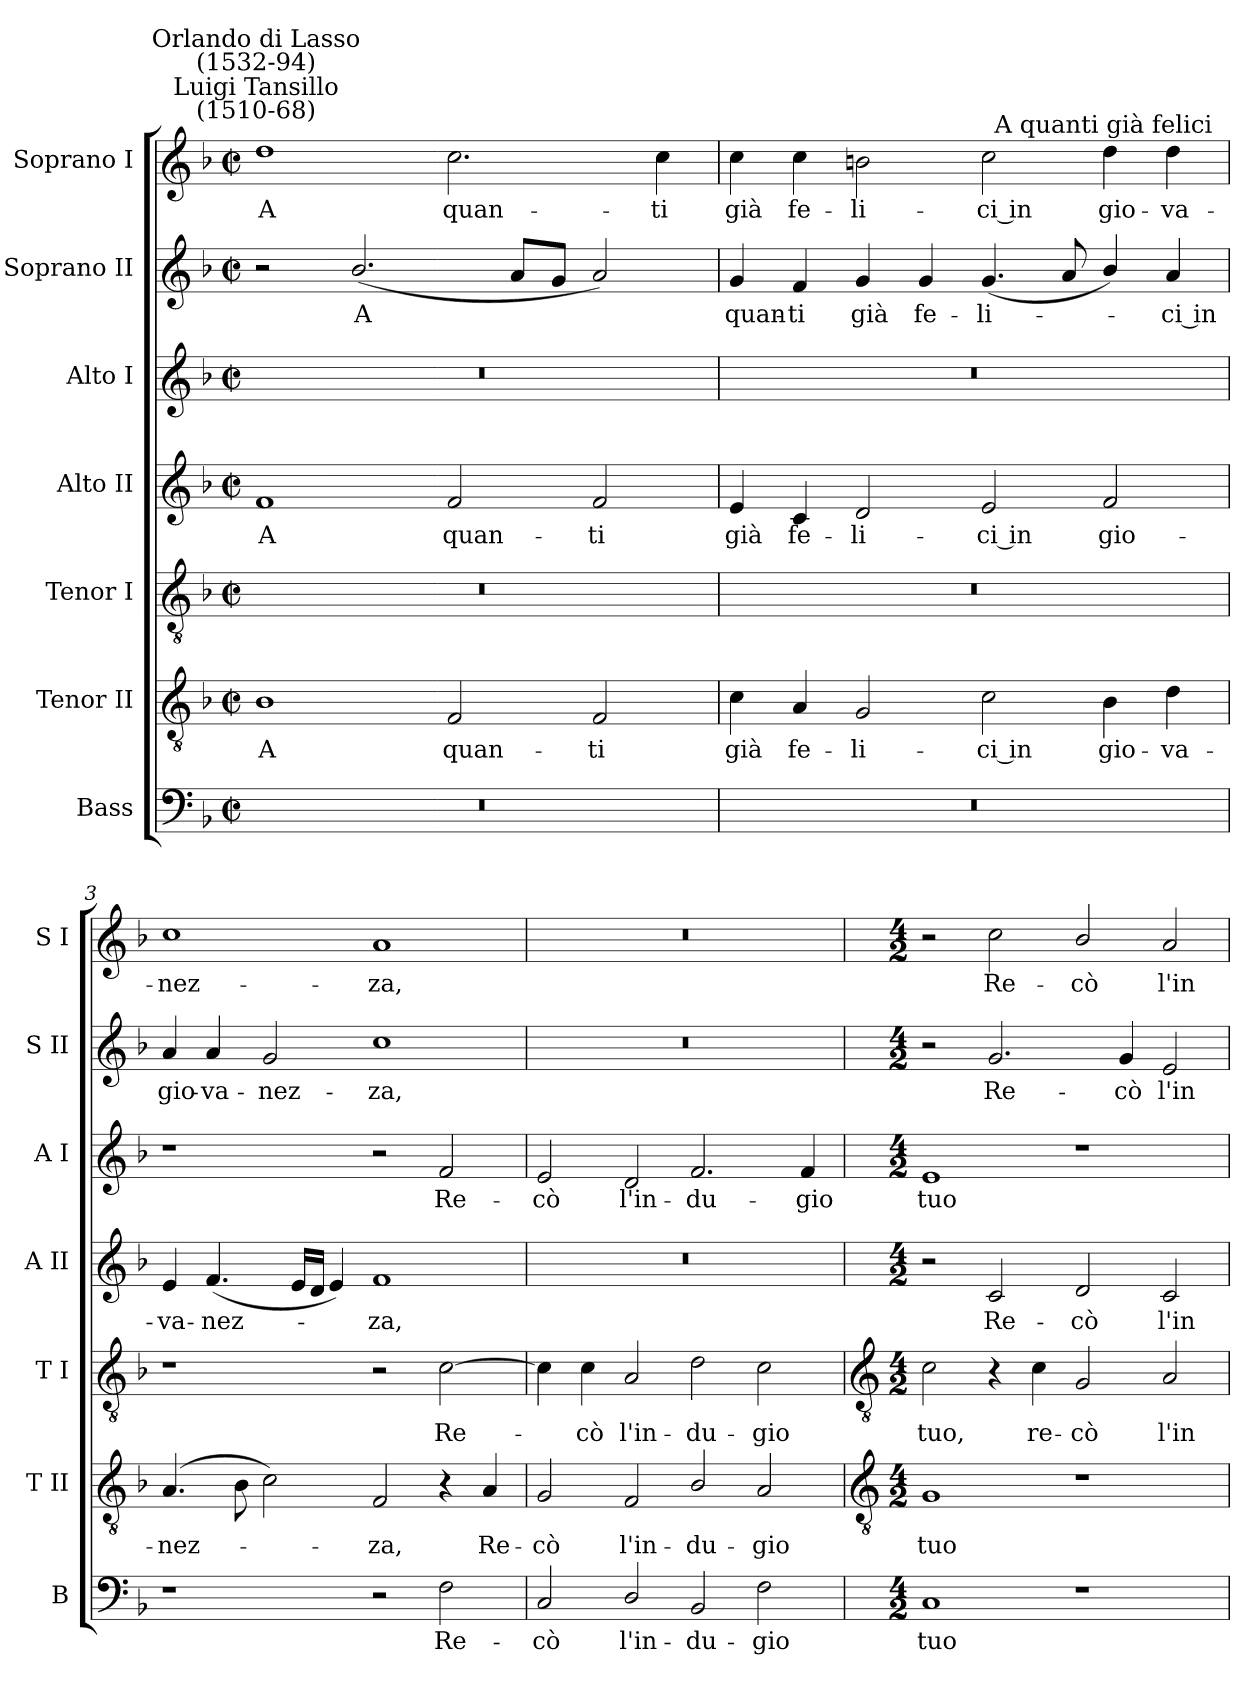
**kern	**text	**kern	**text	**kern	**text	**kern	**text	**kern	**text	**kern	**text	**kern	**text
*part7	*part7	*part6	*part6	*part5	*part5	*part4	*part4	*part3	*part3	*part2	*part2	*part1	*part1
*staff7	*staff7	*staff6	*staff6	*staff5	*staff5	*staff4	*staff4	*staff3	*staff3	*staff2	*staff2	*staff1	*staff1
*I"Bass	*	*I"Tenor II	*	*I"Tenor I	*	*I"Alto II	*	*I"Alto I	*	*I"Soprano II	*	*I"Soprano I	*
*I'B	*	*I'T II	*	*I'T I	*	*I'A II	*	*I'A I	*	*I'S II	*	*I'S I	*
*clefF4	*	*clefGv2	*	*clefGv2	*	*clefG2	*	*clefG2	*	*clefG2	*	*clefG2	*
*k[b-]	*	*k[b-]	*	*k[b-]	*	*k[b-]	*	*k[b-]	*	*k[b-]	*	*k[b-]	*
*F:	*	*F:	*	*F:	*	*F:	*	*F:	*	*F:	*	*F:	*
*M4/2	*	*M4/2	*	*M4/2	*	*M4/2	*	*M4/2	*	*M4/2	*	*M4/2	*
*met(c|)	*	*met(c|)	*	*met(c|)	*	*met(c|)	*	*met(c|)	*	*met(c|)	*	*met(c|)	*
=1	=1	=1	=1	=1	=1	=1	=1	=1	=1	=1	=1	=1	=1
!	!	!	!	!	!	!	!	!	!	!	!	!LO:TX:a:cj:t=Luigi Tansillo\n(1510-68)	!
!	!	!	!	!	!	!	!	!	!	!	!	!LO:TX:a:cj:t=Orlando di Lasso\n(1532-94)	!
!	!	!	!LO:LY:b	!	!	!	!LO:LY:b	!	!	!	!	!	!LO:LY:b
0r	.	1B-	A	0r	.	1f	A	0r	.	2r	.	1dd	A
!	!	!	!	!	!	!	!	!	!	!	!LO:LY:b	!	!
.	.	.	.	.	.	.	.	.	.	(<2.b-/	A	.	.
!	!	!	!LO:LY:b	!	!	!	!LO:LY:b	!	!	!	!	!	!LO:LY:b
.	.	2F	quan-	.	.	2f	quan-	.	.	.	.	2.cc	quan-
.	.	.	.	.	.	.	.	.	.	8aL	.	.	.
.	.	.	.	.	.	.	.	.	.	8gJ	.	.	.
!	!	!	!LO:LY:b	!	!	!	!LO:LY:b	!	!	!	!	!	!
.	.	2F	-ti	.	.	2f	-ti	.	.	2a)	.	.	.
!	!	!	!	!	!	!	!	!	!	!	!	!	!LO:LY:b
.	.	.	.	.	.	.	.	.	.	.	.	4cc	-ti
=2	=2	=2	=2	=2	=2	=2	=2	=2	=2	=2	=2	=2	=2
!	!	!	!LO:LY:b	!	!	!	!LO:LY:b	!	!	!	!LO:LY:b	!	!LO:LY:b
0r	.	4c	già	0r	.	4e	già	0r	.	4g	quan-	4cc	già
!	!	!	!LO:LY:b	!	!	!	!LO:LY:b	!	!	!	!LO:LY:b	!	!LO:LY:b
.	.	4A	fe-	.	.	4c	fe-	.	.	4f	-ti	4cc	fe-
!	!	!	!LO:LY:b	!	!	!	!LO:LY:b	!	!	!	!LO:LY:b	!	!LO:LY:b
.	.	2G	-li-	.	.	2d	-li-	.	.	4g	già	2bn	-li-
!	!	!	!	!	!	!	!	!	!	!	!LO:LY:b	!	!
.	.	.	.	.	.	.	.	.	.	4g	fe-	.	.
!	!	!	!LO:LY:b	!	!	!	!LO:LY:b	!	!	!	!LO:LY:b	!	!LO:LY:b
.	.	2c	-ci in	.	.	2e	-ci in	.	.	(<4.g	-li-	2cc	-ci in
.	.	.	.	.	.	.	.	.	.	8a	.	.	.
!	!	!	!	!	!	!	!	!	!	!	!	!LO:TX:a:cj:t=A quanti già felici	!
!	!	!	!LO:LY:b	!	!	!	!LO:LY:b	!	!	!	!	!	!LO:LY:b
.	.	4B-	gio-	.	.	2f	gio-	.	.	4b-/)	.	4dd	gio-
!	!	!	!LO:LY:b	!	!	!	!	!	!	!	!LO:LY:b	!	!LO:LY:b
.	.	4d	-va-	.	.	.	.	.	.	4a	ci in	4dd	-va-
=3	=3	=3	=3	=3	=3	=3	=3	=3	=3	=3	=3	=3	=3
!	!	!	!LO:LY:b	!	!	!	!LO:LY:b	!	!	!	!LO:LY:b	!	!LO:LY:b
1r	.	(>4.A	-nez-	1r	.	4e	-va-	1r	.	4a	gio-	1cc	-nez-
!	!	!	!	!	!	!	!LO:LY:b	!	!	!	!LO:LY:b	!	!
.	.	.	.	.	.	(<4.f	-nez-	.	.	4a	-va-	.	.
.	.	8B-	.	.	.	.	.	.	.	.	.	.	.
!	!	!	!	!	!	!	!	!	!	!	!LO:LY:b	!	!
.	.	2c)	.	.	.	.	.	.	.	2g	-nez-	.	.
.	.	.	.	.	.	16eLL	.	.	.	.	.	.	.
.	.	.	.	.	.	16dJJ	.	.	.	.	.	.	.
.	.	.	.	.	.	4e)	.	.	.	.	.	.	.
!	!	!	!LO:LY:b	!	!	!	!LO:LY:b	!	!	!	!LO:LY:b	!	!LO:LY:b
2r	.	2F	za,	2r	.	1f	za,	2r	.	1cc	-za,	1a	-za,
!	!LO:LY:b	!	!	!	!LO:LY:b	!	!	!	!LO:LY:b	!	!	!	!
2F	Re-	4r	.	[2c	Re-	.	.	2f	Re-	.	.	.	.
!	!	!	!LO:LY:b	!	!	!	!	!	!	!	!	!	!
.	.	4A	Re-	.	.	.	.	.	.	.	.	.	.
=4	=4	=4	=4	=4	=4	=4	=4	=4	=4	=4	=4	=4	=4
!	!LO:LY:b	!	!LO:LY:b	!	!	!	!	!	!LO:LY:b	!	!	!	!
2C	-cò	2G	-cò	4c]	.	0r	.	2e	-cò	0r	.	0r	.
!	!	!	!	!	!LO:LY:b	!	!	!	!	!	!	!	!
.	.	.	.	4c	cò	.	.	.	.	.	.	.	.
!	!LO:LY:b	!	!LO:LY:b	!	!LO:LY:b	!	!	!	!LO:LY:b	!	!	!	!
2D/	l'in-	2F	l'in-	2A	l'in-	.	.	2d	l'in-	.	.	.	.
!	!LO:LY:b	!	!LO:LY:b	!	!LO:LY:b	!	!	!	!LO:LY:b	!	!	!	!
2BB-	-du-	2B-/	-du-	2d	-du-	.	.	2.f	-du-	.	.	.	.
!	!LO:LY:b	!	!LO:LY:b	!	!LO:LY:b	!	!	!	!	!	!	!	!
2F	-gio	2A	-gio	2c	-gio	.	.	.	.	.	.	.	.
!	!	!	!	!	!	!	!	!	!LO:LY:b	!	!	!	!
.	.	.	.	.	.	.	.	4f	-gio	.	.	.	.
!!LO:LB:g=z
=5	=5	=5	=5	=5	=5	=5	=5	=5	=5	=5	=5	=5	=5
*	*	*clefGv2	*	*clefGv2	*	*	*	*	*	*	*	*	*
*M4/2	*	*M4/2	*	*M4/2	*	*M4/2	*	*M4/2	*	*M4/2	*	*M4/2	*
!	!LO:LY:b	!	!LO:LY:b	!	!LO:LY:b	!	!	!	!LO:LY:b	!	!	!	!
1C	tuo	1G	tuo	2c	tuo,	2r	.	1e	tuo	2r	.	2r	.
!	!	!	!	!	!	!	!LO:LY:b	!	!	!	!LO:LY:b	!	!LO:LY:b
.	.	.	.	4r	.	2c	Re-	.	.	2.g	Re-	2cc	Re-
!	!	!	!	!	!LO:LY:b	!	!	!	!	!	!	!	!
.	.	.	.	4c	re-	.	.	.	.	.	.	.	.
!	!	!	!	!	!LO:LY:b	!	!LO:LY:b	!	!	!	!	!	!LO:LY:b
1r	.	1r	.	2G	-cò	2d	-cò	1r	.	.	.	2b-/	-cò
!	!	!	!	!	!	!	!	!	!	!	!LO:LY:b	!	!
.	.	.	.	.	.	.	.	.	.	4g	-cò	.	.
!	!	!	!	!	!LO:LY:b	!	!LO:LY:b	!	!	!	!LO:LY:b	!	!LO:LY:b
.	.	.	.	2A	l'in-	2c	l'in-	.	.	2e	l'in-	2a	l'in-
=	=	=	=	=	=	=	=	=	=	=	=	=	=
*-	*-	*-	*-	*-	*-	*-	*-	*-	*-	*-	*-	*-	*-
